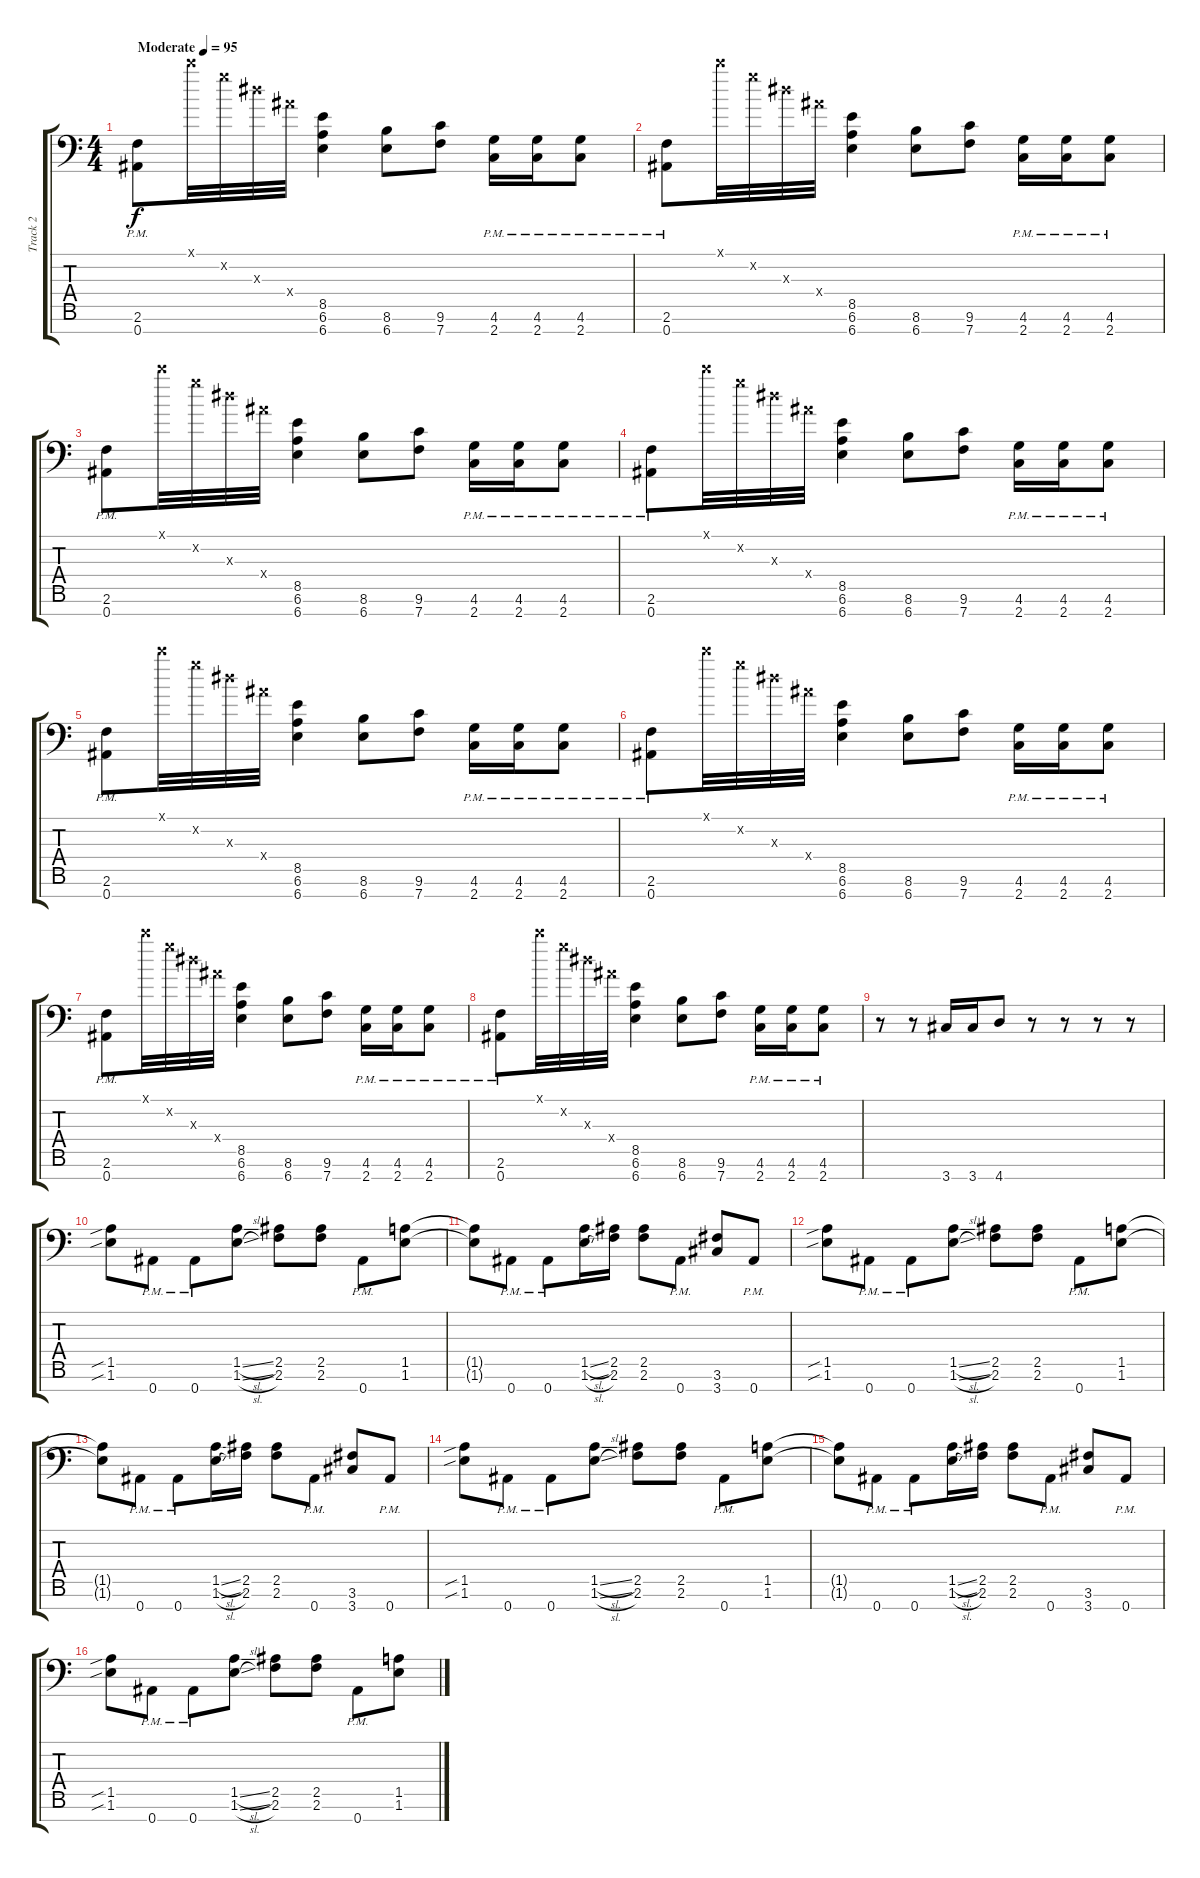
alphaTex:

\track ("Track 2" "Track 2") {instrument distortionguitar}
\staff {score tabs}
\tuning (Eb4 Bb3 Gb3 Db3 Ab2 Eb2 Bb1) {hide}
\ts (4 4)
\tempo (95 "Moderate")
\clef f4
\ks c
(2.6{pm} 0.7{pm}).8{dy f instrument distortionguitar} 9.1{x}.32 9.2{x}.32 9.3{x}.32 9.4{x}.32 (8.5 6.6 6.7).4 (8.6 6.7).8 (9.6 7.7).8 (4.6{pm} 2.7{pm}).16 (4.6{pm} 2.7{pm}).16 (4.6{pm} 2.7{pm}).8 |
(2.6{pm} 0.7{pm}).8 9.1{x}.32 9.2{x}.32 9.3{x}.32 9.4{x}.32 (8.5 6.6 6.7).4 (8.6 6.7).8 (9.6 7.7).8 (4.6{pm} 2.7{pm}).16 (4.6{pm} 2.7{pm}).16 (4.6{pm} 2.7{pm}).8 |
(2.6{pm} 0.7{pm}).8 9.1{x}.32 9.2{x}.32 9.3{x}.32 9.4{x}.32 (8.5 6.6 6.7).4 (8.6 6.7).8 (9.6 7.7).8 (4.6{pm} 2.7{pm}).16 (4.6{pm} 2.7{pm}).16 (4.6{pm} 2.7{pm}).8 |
(2.6{pm} 0.7{pm}).8 9.1{x}.32 9.2{x}.32 9.3{x}.32 9.4{x}.32 (8.5 6.6 6.7).4 (8.6 6.7).8 (9.6 7.7).8 (4.6{pm} 2.7{pm}).16 (4.6{pm} 2.7{pm}).16 (4.6{pm} 2.7{pm}).8 |
(2.6{pm} 0.7{pm}).8 9.1{x}.32 9.2{x}.32 9.3{x}.32 9.4{x}.32 (8.5 6.6 6.7).4 (8.6 6.7).8 (9.6 7.7).8 (4.6{pm} 2.7{pm}).16 (4.6{pm} 2.7{pm}).16 (4.6{pm} 2.7{pm}).8 |
(2.6{pm} 0.7{pm}).8 9.1{x}.32 9.2{x}.32 9.3{x}.32 9.4{x}.32 (8.5 6.6 6.7).4 (8.6 6.7).8 (9.6 7.7).8 (4.6{pm} 2.7{pm}).16 (4.6{pm} 2.7{pm}).16 (4.6{pm} 2.7{pm}).8 |
(2.6{pm} 0.7{pm}).8 9.1{x}.32 9.2{x}.32 9.3{x}.32 9.4{x}.32 (8.5 6.6 6.7).4 (8.6 6.7).8 (9.6 7.7).8 (4.6{pm} 2.7{pm}).16 (4.6{pm} 2.7{pm}).16 (4.6{pm} 2.7{pm}).8 |
(2.6{pm} 0.7{pm}).8 9.1{x}.32 9.2{x}.32 9.3{x}.32 9.4{x}.32 (8.5 6.6 6.7).4 (8.6 6.7).8 (9.6 7.7).8 (4.6{pm} 2.7{pm}).16 (4.6{pm} 2.7{pm}).16 (4.6{pm} 2.7{pm}).8 |
r.8 r.8 3.7.16 3.7.16 4.7.8 r.8 r.8 r.8 r.8 |
(1.5{sib} 1.6{sib}).8 0.7{pm}.8 0.7{pm}.8 (1.5{sl} 1.6{sl}).8 (2.5 2.6).8 (2.5 2.6).8 0.7{pm}.8 (1.5 1.6).8 |
(1.5{t} 1.6{t}).8 0.7{pm}.8 0.7{pm}.8 (1.5{sl} 1.6{sl}).16 (2.5 2.6).16 (2.5 2.6).8 0.7{pm}.8 (3.6 3.7).8 0.7{pm}.8 |
(1.5{sib} 1.6{sib}).8 0.7{pm}.8 0.7{pm}.8 (1.5{sl} 1.6{sl}).8 (2.5 2.6).8 (2.5 2.6).8 0.7{pm}.8 (1.5 1.6).8 |
(1.5{t} 1.6{t}).8 0.7{pm}.8 0.7{pm}.8 (1.5{sl} 1.6{sl}).16 (2.5 2.6).16 (2.5 2.6).8 0.7{pm}.8 (3.6 3.7).8 0.7{pm}.8 |
(1.5{sib} 1.6{sib}).8 0.7{pm}.8 0.7{pm}.8 (1.5{sl} 1.6{sl}).8 (2.5 2.6).8 (2.5 2.6).8 0.7{pm}.8 (1.5 1.6).8 |
(1.5{t} 1.6{t}).8 0.7{pm}.8 0.7{pm}.8 (1.5{sl} 1.6{sl}).16 (2.5 2.6).16 (2.5 2.6).8 0.7{pm}.8 (3.6 3.7).8 0.7{pm}.8 |
(1.5{sib} 1.6{sib}).8 0.7{pm}.8 0.7{pm}.8 (1.5{sl} 1.6{sl}).8 (2.5 2.6).8 (2.5 2.6).8 0.7{pm}.8 (1.5 1.6).8
